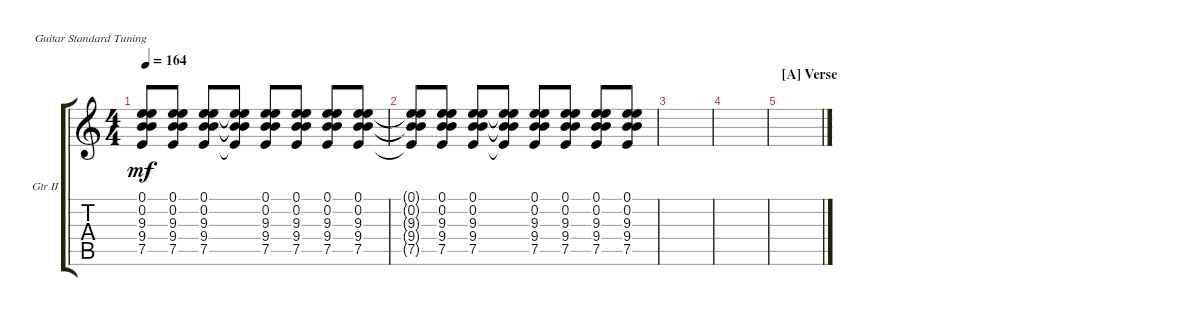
\defaultSystemsLayout 4
\bracketExtendMode groupsimilarinstruments
\firstSystemTrackNameOrientation horizontal
\otherSystemsTrackNameOrientation horizontal
\track ("Guitar II" "Gtr II") {instrument distortionguitar}
\staff {score tabs}
\tuning (E4 B3 G3 D3 A2 E2)
\ts (4 4)
\tempo 164
\clef g2
\ks c
(7.5{t} 9.4{t} 9.3{t} 0.2{t} 0.1{t}).8{dy mf} (7.5 9.4 9.3 0.2 0.1).8 (7.5 9.4 9.3 0.2 0.1).8 (7.5{t} 9.4{t} 9.3{t} 0.2{t} 0.1{t}).8 (7.5 9.4 9.3 0.2 0.1).8 (7.5 9.4 9.3 0.2 0.1).8 (7.5 9.4 9.3 0.2 0.1).8 (7.5 9.4 9.3 0.2 0.1).8 |
(7.5{t} 9.4{t} 9.3{t} 0.2{t} 0.1{t}).8 (7.5 9.4 9.3 0.2 0.1).8 (7.5 9.4 9.3 0.2 0.1).8 (7.5{t} 9.4{t} 9.3{t} 0.2{t} 0.1{t}).8 (7.5 9.4 9.3 0.2 0.1).8 (7.5 9.4 9.3 0.2 0.1).8 (7.5 9.4 9.3 0.2 0.1).8 (7.5 9.4 9.3 0.2 0.1).8 |
|
|
\section ("A" "Verse")
